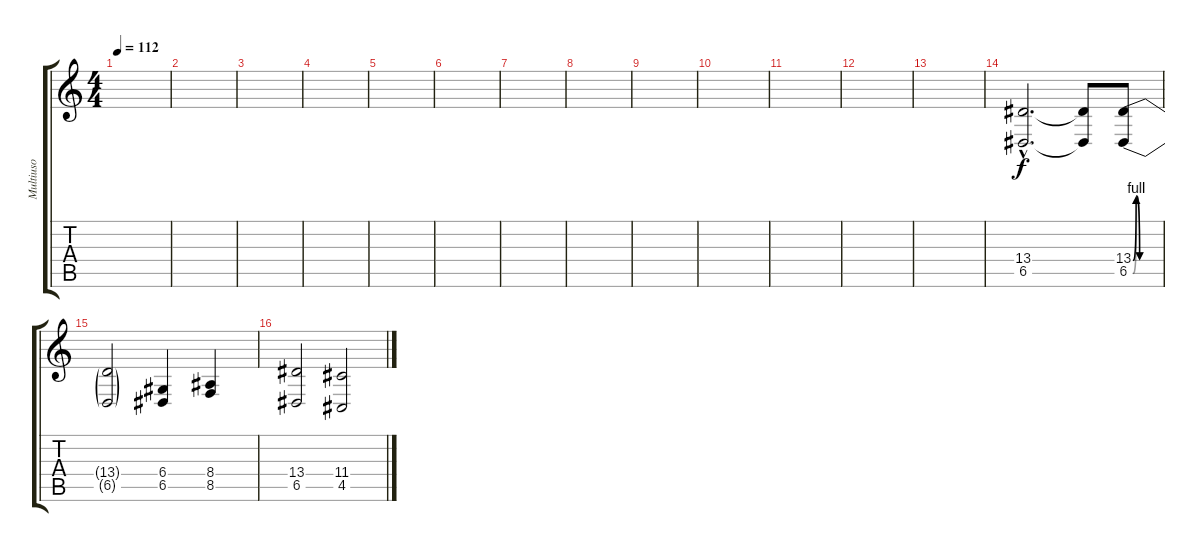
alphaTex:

\track ("Multiuso" "Multiuso") {instrument fx4atmosphere}
\staff {score tabs}
\tuning (E4 B3 G3 D3 A2 E2) {hide}
\ts (4 4)
\tempo 112
\clef g2
\ks c
|
|
|
|
|
|
|
|
|
|
|
|
|
(13.4{hac} 6.5{hac}).2{d volume 13 instrument fx4atmosphere} (13.4{t} 6.5{t}).8 (13.4{be (custom 0 0 7 4 15 0 30 0 45 0 60 0)} 6.5{be (custom 0 0 8 4 15 0 30 0 45 0 60 0)}).8 |
(13.4{t} 6.5{t}).2 (6.4 6.5).4 (8.4 8.5).4 |
(13.4 6.5).2 (11.4 4.5).2
